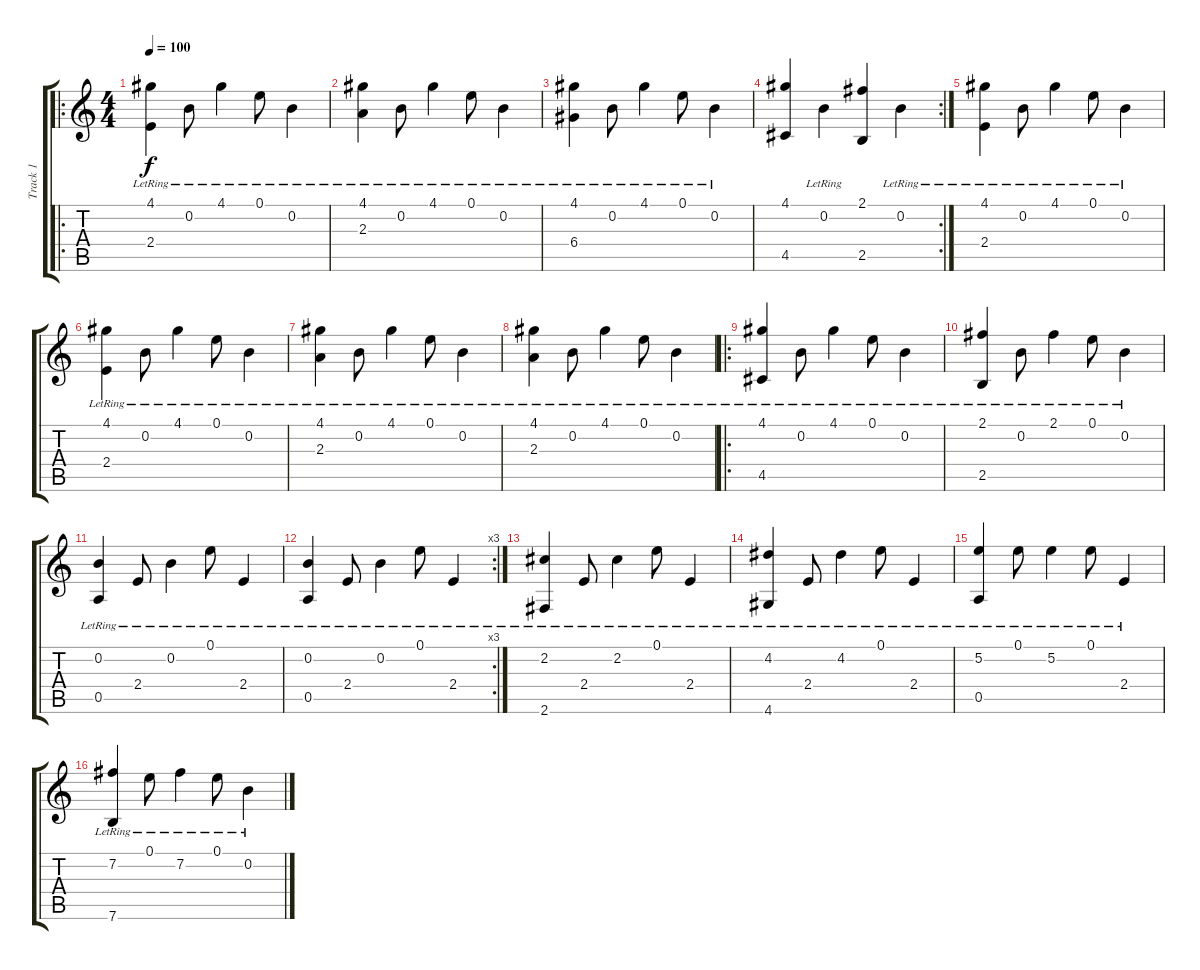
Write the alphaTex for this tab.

\track ("Track 1" "Track 1") {instrument acousticguitarsteel}
\staff {score tabs}
\tuning (E4 B3 G3 D3 A2 E2) {hide}
\ro
\ts (4 4)
\tempo 100
\clef g2
\ks c
(4.1{lr} 2.4{lr}).4{dy f} 0.2{lr}.8 4.1{lr}.4 0.1{lr}.8 0.2{lr}.4 |
(4.1{lr} 2.3{lr}).4 0.2{lr}.8 4.1{lr}.4 0.1{lr}.8 0.2{lr}.4 |
(4.1{lr} 6.4{lr}).4 0.2{lr}.8 4.1{lr}.4 0.1{lr}.8 0.2{lr}.4 |
\rc 2
(4.1 4.5).4 0.2{lr}.4 (2.1 2.5).4 0.2{lr}.4 |
(4.1{lr} 2.4{lr}).4 0.2{lr}.8 4.1{lr}.4 0.1{lr}.8 0.2{lr}.4 |
(4.1{lr} 2.4{lr}).4 0.2{lr}.8 4.1{lr}.4 0.1{lr}.8 0.2{lr}.4 |
(4.1{lr} 2.3{lr}).4 0.2{lr}.8 4.1{lr}.4 0.1{lr}.8 0.2{lr}.4 |
(4.1{lr} 2.3{lr}).4 0.2{lr}.8 4.1{lr}.4 0.1{lr}.8 0.2{lr}.4 |
\ro
(4.1{lr} 4.5{lr}).4 0.2{lr}.8 4.1{lr}.4 0.1{lr}.8 0.2{lr}.4 |
(2.1{lr} 2.5{lr}).4 0.2{lr}.8 2.1{lr}.4 0.1{lr}.8 0.2{lr}.4 |
(0.2{lr} 0.5{lr}).4 2.4{lr}.8 0.2{lr}.4 0.1{lr}.8 2.4{lr}.4 |
\rc 3
(0.2{lr} 0.5{lr}).4 2.4{lr}.8 0.2{lr}.4 0.1{lr}.8 2.4{lr}.4 |
(2.2{lr} 2.6{lr}).4 2.4{lr}.8 2.2{lr}.4 0.1{lr}.8 2.4{lr}.4 |
(4.2{lr} 4.6{lr}).4 2.4{lr}.8 4.2{lr}.4 0.1{lr}.8 2.4{lr}.4 |
(5.2{lr} 0.5{lr}).4 0.1{lr}.8 5.2{lr}.4 0.1{lr}.8 2.4{lr}.4 |
(7.2{lr} 7.6{lr}).4 0.1{lr}.8 7.2{lr}.4 0.1{lr}.8 0.2{lr}.4
